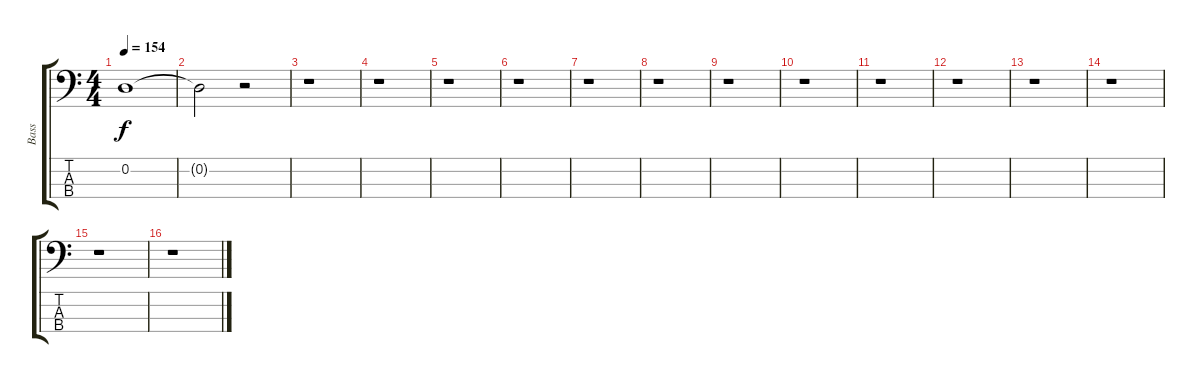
\track ("Bass" "Bass") {instrument electricbassfinger}
\staff {score tabs}
\tuning (G2 D2 A1 E1) {hide}
\ts (4 4)
\tempo 154
\clef f4
\ks c
0.2.1{dy f instrument electricbassfinger} |
0.2{t}.2 r.2 |
r.1 |
r.1 |
r.1 |
r.1 |
r.1 |
r.1 |
r.1 |
r.1 |
r.1 |
r.1 |
r.1 |
r.1 |
r.1 |
r.1
